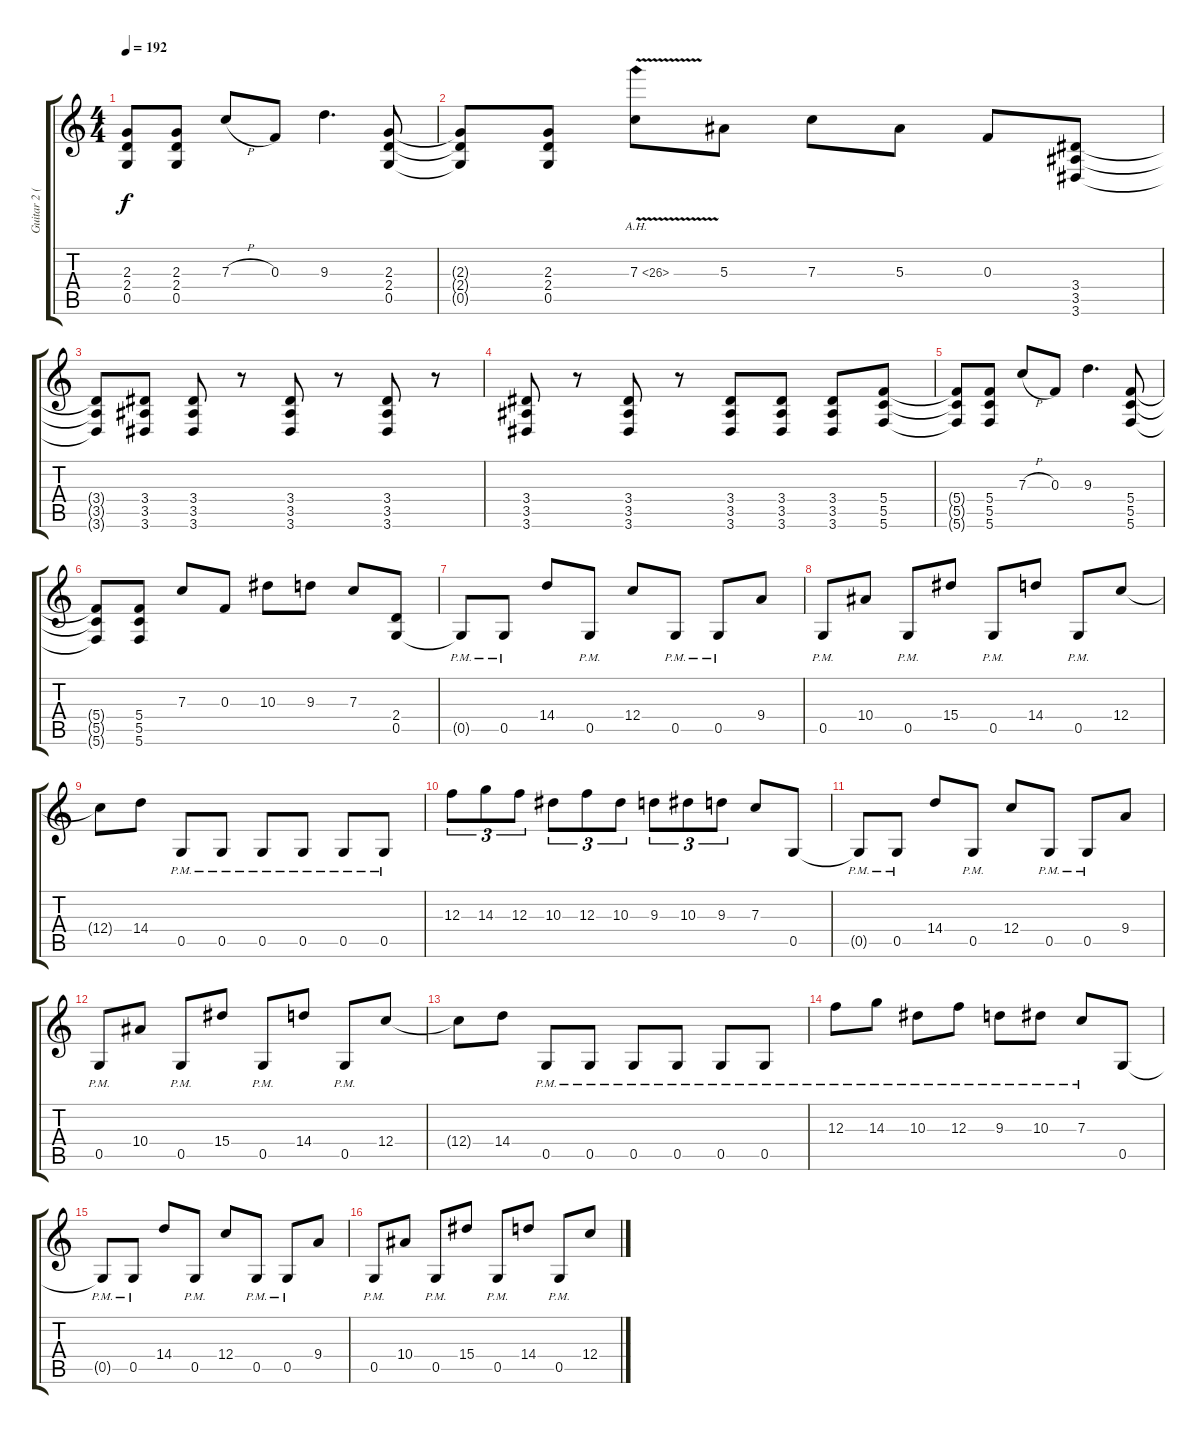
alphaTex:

\track ("Guitar 2 (Distorted- Padget)" "Guitar 2 (") {instrument distortionguitar}
\staff {score tabs}
\tuning (D4 A3 F3 C3 G2 C2) {hide}
\ts (4 4)
\tempo 192
\clef g2
\ks c
(2.3{t} 2.4{t} 0.5{t}).8{dy f} (2.3 2.4 0.5).8 7.3{h}.8 0.3.8 9.3.4{d} (2.3 2.4 0.5).8 |
(2.3{t} 2.4{t} 0.5{t}).8 (2.3 2.4 0.5).8 7.3{ah 19 v}.8 5.3.8 7.3.8 5.3.8 0.3.8 (3.4 3.5 3.6).8 |
(3.4{t} 3.5{t} 3.6{t}).8 (3.4 3.5 3.6).8 (3.4 3.5 3.6).8 r.8 (3.4 3.5 3.6).8 r.8 (3.4 3.5 3.6).8 r.8 |
(3.4 3.5 3.6).8 r.8 (3.4 3.5 3.6).8 r.8 (3.4 3.5 3.6).8 (3.4 3.5 3.6).8 (3.4 3.5 3.6).8 (5.4 5.5 5.6).8 |
(5.4{t} 5.5{t} 5.6{t}).8 (5.4 5.5 5.6).8 7.3{h}.8 0.3.8 9.3.4{d} (5.4 5.5 5.6).8 |
(5.4{t} 5.5{t} 5.6{t}).8 (5.4 5.5 5.6).8 7.3.8 0.3.8 10.3.8 9.3.8 7.3.8 (2.4 0.5).8 |
0.5{pm t}.8 0.5{pm}.8 14.4.8 0.5{pm}.8 12.4.8 0.5{pm}.8 0.5{pm}.8 9.4.8 |
0.5{pm}.8 10.4.8 0.5{pm}.8 15.4.8 0.5{pm}.8 14.4.8 0.5{pm}.8 12.4.8 |
12.4{t}.8 14.4.8 0.5{pm}.8 0.5{pm}.8 0.5{pm}.8 0.5{pm}.8 0.5{pm}.8 0.5{pm}.8 |
12.3.8{tu (3 2)} 14.3.8{tu (3 2)} 12.3.8{tu (3 2)} 10.3.8{tu (3 2)} 12.3.8{tu (3 2)} 10.3.8{tu (3 2)} 9.3.8{tu (3 2)} 10.3.8{tu (3 2)} 9.3.8{tu (3 2)} 7.3.8 0.5.8 |
0.5{pm t}.8 0.5{pm}.8 14.4.8 0.5{pm}.8 12.4.8 0.5{pm}.8 0.5{pm}.8 9.4.8 |
0.5{pm}.8 10.4.8 0.5{pm}.8 15.4.8 0.5{pm}.8 14.4.8 0.5{pm}.8 12.4.8 |
12.4{t}.8 14.4.8 0.5{pm}.8 0.5{pm}.8 0.5{pm}.8 0.5{pm}.8 0.5{pm}.8 0.5{pm}.8 |
12.3{pm}.8 14.3{pm}.8 10.3{pm}.8 12.3{pm}.8 9.3{pm}.8 10.3{pm}.8 7.3{pm}.8 0.5.8 |
0.5{pm t}.8 0.5{pm}.8 14.4.8 0.5{pm}.8 12.4.8 0.5{pm}.8 0.5{pm}.8 9.4.8 |
0.5{pm}.8 10.4.8 0.5{pm}.8 15.4.8 0.5{pm}.8 14.4.8 0.5{pm}.8 12.4.8
